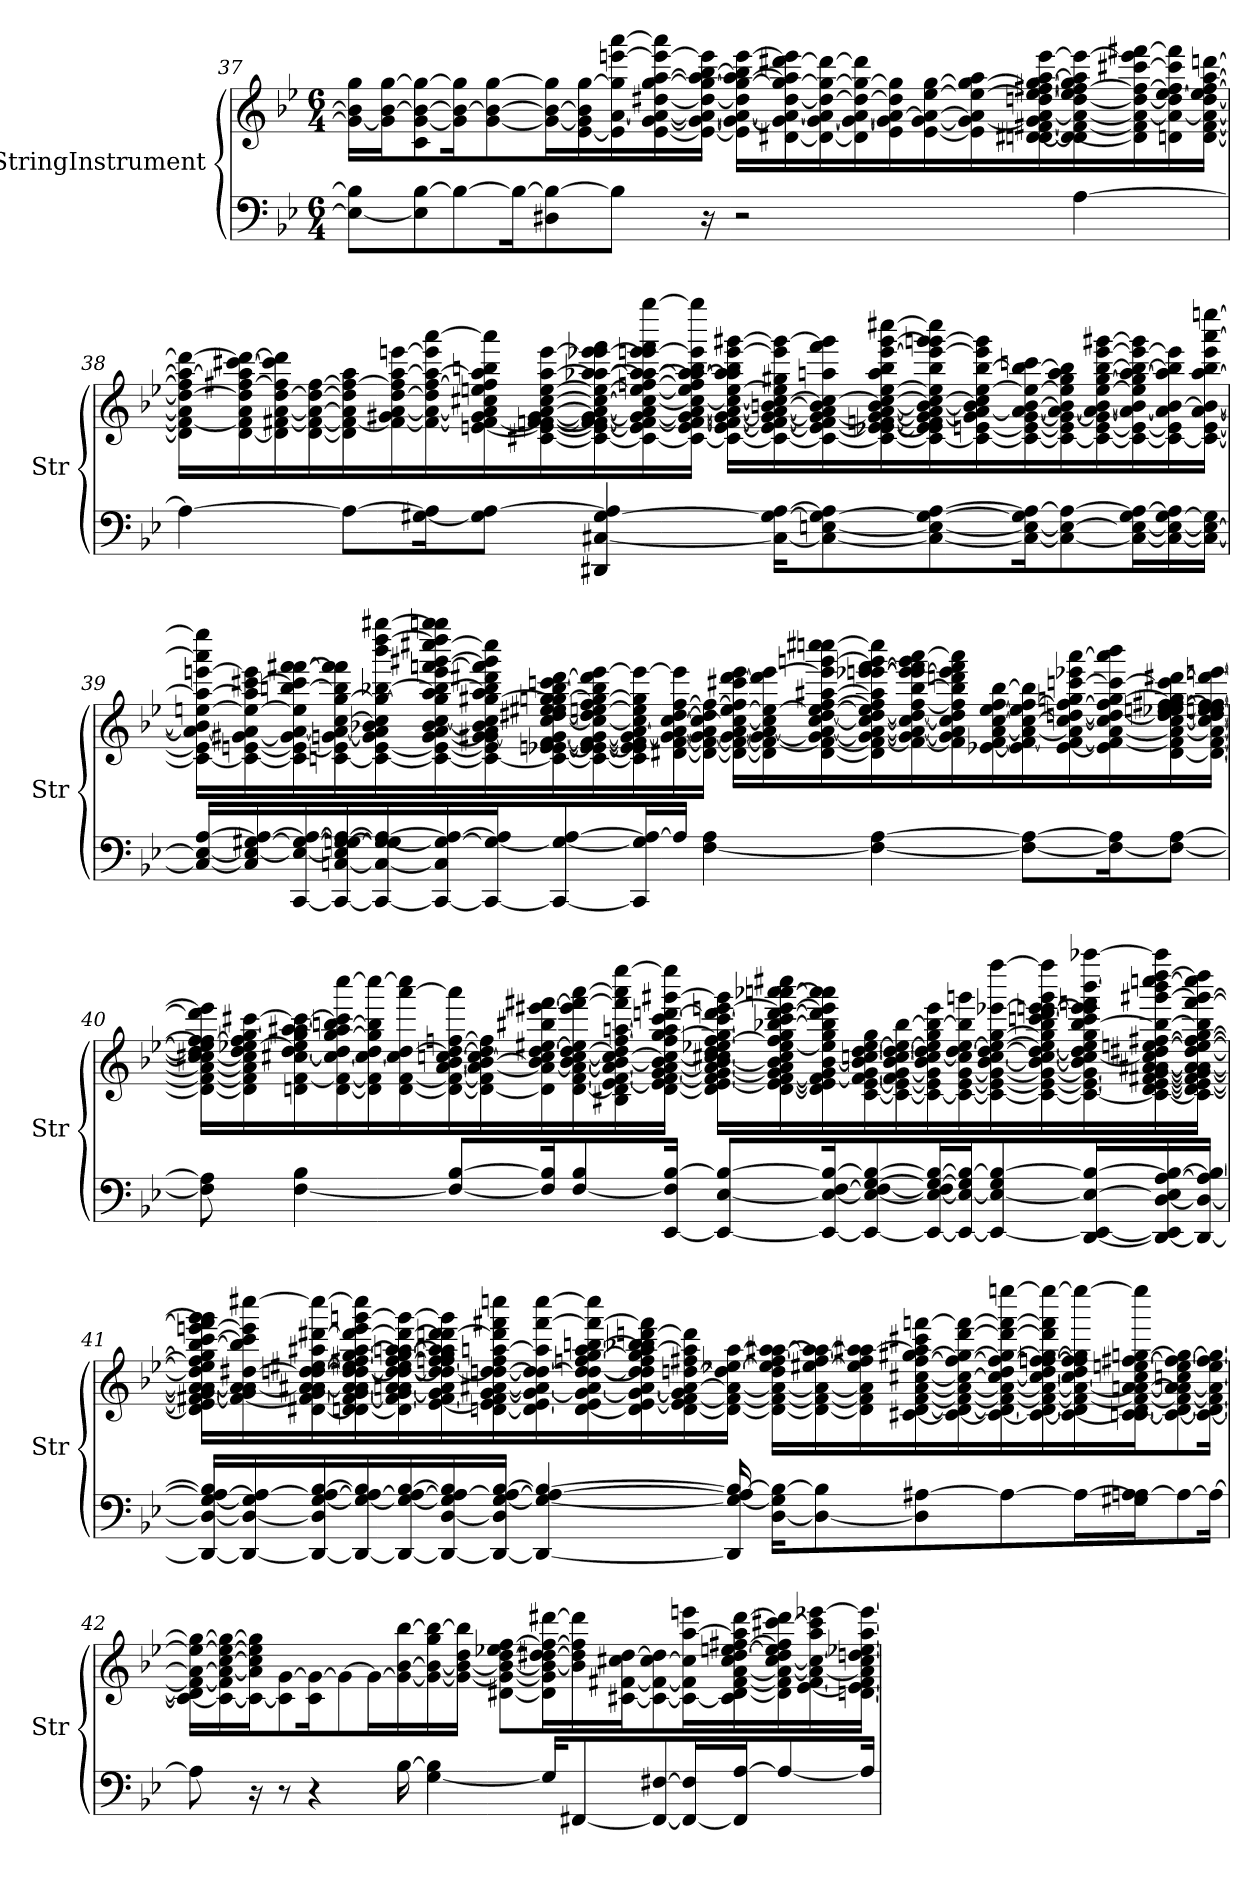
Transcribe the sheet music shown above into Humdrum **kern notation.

**kern	**kern
*part2	*part1
*staff2	*staff1
*I"StringInstrument	*I"StringInstrument
*I'Str	*I'Str
!!LO:LB:g=z
*clefF4	*clefG2
*k[b-e-]	*k[b-e-]
*M6/4	*M6/4
=37	=37
8E-\_ 8B-\]L	16g\_ 16b-\] 16gg\LL
.	16g\] [16b-\ [16gg\J
8E-\] [8B-\	8c\ [8g\ 8b-\_ 8gg\_
8B-\_	16g\] 16b-\_ 16gg\]K
.	[8g\ 8b-\_ [8gg\
16B-\K_	.
8D#X\ 8B-\_	16g\_ 16b-\_ 16gg\]L
.	[16e-\ 16g\] 16b-\] [16gg\
8B-\J]	16e-\] [16a\ 16gg\] [16eeen\ [16aaa\
.	[16e-\ [16g\ 16a\_ [16dd#X\ [16gg\ [16aa\ 16eee\_ 16aaa\]
16r	16e-\_ 16g\_ 16a\_ 16dd#\_ 16gg\_ 16aa\] [16bb-\ 16eee\]JJ
2r	16e-\] 16g\_ 16a\_ 16dd#\] 16gg\_ [16aa\ 16bb-\] [16eee\LL
.	[16d#X\ 16g\] 16a\_ [16dd#\ 16gg\_ 16aa\] [16ddd#X\ 16eee\]
.	16d#\_ [16g\ 16a\] 16dd#\_ 16gg\_ 16ddd#\_
.	16d#\] 16g\_ [16a\ 16dd#\_ 16gg\_ 16ddd#\]
.	16e-\ 16g\] 16a\_ 16dd#\] 16gg\]
.	[16e-\ [16g\ 16a\_ [16ee-\ [16gg\
.	16e-\] 16g\_ 16a\] 16ee-\_ 16gg\_ 16aa\
.	[16dn\ [16d#X\ [16f#X\ 16g\] [16a\ [16ddn\ 16ee-\_ 16ff#X\ 16gg\_ [16aa\ [16eee\
[4A\	16d\_ 16d#\] 16f#\_ 16a\_ 16dd\_ 16ee-\] [16ff#\ 16gg\] 16aa\] 16eee\_
.	16d\] 16f#\] 16a\_ 16dd\_ 16ff#\_ [16ccc#X\ 16eee\] [16fff#X\
.	16dn\ 16a\_ 16dd\] [16ee-\ 16ff#\] 16ccc#\] 16fff#\]
.	[16d\ [16f#\ 16a\_ [16dd\ 16ee-\] [16ff#\ [16aa\ [16dddn\JJ
!!LO:LB:g=z
=38	=38
4A\_	16d\] 16f#\_ 16a\] 16dd\_ 16ff#\] 16aa\_ 16ddd\_LL
.	[16d\ 16f#\] 16a\ 16dd\] [16ff#X\ 16aa\] [16ccc#X\ 16ddd\_
.	16d\] [16f#X\ [16a\ [16dd\ 16ff#\] 16ccc#\] 16ddd\]
.	[16d\ 16f#\_ 16a\_ 16dd\_ [16ff#\
8A\L_	16d\] 16f#\_ 16a\] 16dd\] 16ff#\_ 16aa\
.	16f#\_ 16g#X\ [16a\ [16dd\ 16ff#\] [16aa\ [16eeen\
[16G#X\ 16A\]K	16f#\_ 16a\_ 16dd\] [16ff#\ 16aa\_ 16eee\] [16aaa\
8G#\] [8A\J	[16en\ 16f#\_ 16g#\ 16a\] 16cc#X\ 16een\ 16ff#\] 16aa\] 16bbn\ 16aaa\]
.	[16c#X\ 16e\_ [16fn\ 16f#\_ [16g#\ [16a\ [16cc#\ [16ee\ [16aa\ [16eee\
4DD#X/ [4C#X/ [4G#/ 4A/]	16c#\_ 16e\_ 16f\_ 16f#\] 16g#\_ 16a\_ 16cc#\_ 16ee\_ [16aa-X\ 16aa\_ [16eee-X\ 16eee\] 16fff\
.	16c#\_ 16e\] 16f\_ 16g#\_ 16a\] 16cc#\_ 16ee\_ [16ffn\ 16aa-\_ 16aa\_ 16eee-\] [16eeen\ 16fff\ [16gggg\
.	16c#\_ 16e\ 16f\_ 16g#\_ [16a\ 16cc#\_ 16ee\] 16ff\] 16aa-\_ 16aa\_ 16bb\ 16eee\] 16gggg\]JJ
.	16c#\_ [16e\ 16f\_ 16g#\_ 16a\_ 16cc#\_ [16ee\ 16aa-\] 16aa\] 16bb\ [16eee\ [16ggg#X\LL
16C#\_ 16G#\_ [16A\KL	16c#\_ 16e\_ 16f\_ 16g#\_ 16a\_ [16bn\ 16cc#\_ 16ee\] 16gg#X\ 16eee\] 16ggg#\_
8C#\_ [8En\ 8G#\_ 8A\]	16c#\_ 16e\_ 16f\] 16g#\_ 16a\] 16b\] 16cc#\_ 16aan\ 16fff\ 16ggg#\]
.	16c#\_ [16e-X\ 16e\_ [16fn\ 16g#\_ [16a\ [16b\ 16cc#\_ [16ee\ 16aa\ 16bb\ [16eee\ [16ggg#\ [16cccc#X\
8C#\_ 8E\_ 8G#\_ [8A\	16c#\_ 16e-\] 16e\] 16f\] 16g#\_ 16a\] 16b\_ 16cc#\_ 16ee\] 16bb\ 16eee\_ [16gggn\ 16ggg#\] 16cccc#\]
.	16c#\_ [16en\ 16g#\] [16a\ 16b\] 16cc#\] [16ee\ [16bb\ 16eee\] 16ggg\]
16C#\_ 16E\_ 16G#\] 16A\_K	16c#\_ 16e\_ [16g#\ 16a\_ [16b\ 16ee\_ 16bb\_ 16cccn\
8C#\_ 8E\_ 8A\_	16c#\_ 16e\] 16g#\_ 16a\_ 16b\] 16ee\] 16gg#\ 16aa\ 16bb\]
.	16c#\_ [16e\ 16g#\] 16a\_ [16b\ [16ee\ [16gg#\ [16bb\ [16eee\ [16ggg#X\
16C#\_ 16E\_ 16G#\ 16A\_L	16c#\_ 16e\_ 16a\_ 16b\] 16ee\] 16gg#\] [16aa\ 16bb\_ 16eee\_ 16ggg#\]
16C#\_ 16E\_ [16G#\ 16A\]	16c#\_ 16e\] 16a\] [16b\ 16aa\] 16bb\] 16eee\]
16C#\_ 16E\_ 16G#\]JJ	16c#\_ [16e\ [16a\ 16b\_ [16aa\ 16bb\ 16eee\ [16aaa\ [16eeeen\JJ
!!LO:LB:g=z
=39	=39
16C#/_ 16E/_ [16A/LL	16c#\_ 16e\] 16a\_ 16b\] [16een\ 16aa\_ [16eeen\ 16aaa\] 16eeee\]LL
16C#/] 16E/_ [16G#X/ 16A/_	16c#\_ [16en\ [16g#X\ 16a\] 16ee\_ 16aa\] [16ccc#X\ 16eee\]
[16CC/ 16E/_ 16G#/_ 16A/_	16c#\] 16e\_ 16g#\] [16a\ 16ee\] [16bbn\ 16ccc#\] [16fff\ [16fff#X\
16CC/_ [16Cn/ 16E/] [16Gn/ 16G#/_ 16A/_	[16cn\ 16e\] [16gn\ 16a\_ [16cc\ [16gg\ 16bb\] 16fff\] 16fff#\]
16CC/_ 16C/_ 16G/_ 16G#/] 16A/_	16c\_ [16e\ 16g\] 16a\] 16b-X\ 16cc\] 16gg\_ [16bb-X\ 16bbb-\ [16dddd\ [16gggg#X\
16CC/_ 16C/] 16G/_ 16A/_	16c\_ 16e\_ [16g\ 16a\ [16b-\ [16cc\ 16gg\] 16aa\ 16bb-\_ 16eee\ [16fffn\ [16ggg#X\ [16cccc#X\ 16dddd\] 16ggggn\ 16gggg#\]
16CC/_ 16G/_ 16A/]J	16c\_ 16e\] 16g\] [16g#X\ 16a\ 16b-\] 16cc\] [16gg#X\ 16aa\ 16bb-\] 16ddd#X\ 16fff\] 16ggg#\] 16cccc#\]
8CC/_ 8G/_ [8A/	16c\_ [16e-X\ [16en\ [16f\ 16g#\_ [16cc\ [16dd#X\ 16ee\ 16ee#X\ 16ggn\ 16gg#\_ [16bb-\ 16cccn\ [16ddd#\
.	16c\_ 16e-\_ 16e\_ 16f\_ 16g#\_ 16cc\_ 16dd#\] [16een\ 16ff\ 16gg#\_ 16bb-\] 16ddd#\] [16eee\
16CC/] 16G/] 16A/_L	16c\] 16e-\] 16e\] 16f\] 16g#\_ [16a\ 16cc\] 16ee\] 16gg#\] 16eee\_
16A/JJ]	[16d#X\ [16f\ 16g#\_ 16a\_ [16cc\ [16dd#\ [16ff\ 16eee\]
[4F\ 4A\	16d#\_ 16f\_ 16g#\_ 16a\] 16cc\_ 16dd#\] 16ff\_JJ
.	16d#\_ 16f\_ 16g#\_ [16a\ 16cc\_ [16ee\ 16ff\] 16ccc#X\ [16ddd#\ 16eee\LL
.	16d#\] 16f\_ 16g#\_ 16a\_ 16cc\] 16ee\_ 16ddd#\] [16eee\
.	[16d#\ 16f\_ 16g#\_ 16a\_ [16cc\ [16dd#\ 16ee\_ [16ff\ [16aa#X\ 16eee\] [16gggn\ 16ccccn\ [16cccc#X\
4F\_ [4A\	16d#\] 16f\_ 16g#\_ 16a\_ 16cc\_ 16dd#\_ 16ee\] 16ff\] 16aa#\] [16eee-X\ [16eeen\ [16fff\ 16ggg\] 16cccc#\]
.	16f\_ 16g#\_ 16a\_ 16cc\_ 16dd#\_ [16ff\ [16bb-\ 16eee-\] 16eee\_ 16fff\] 16ggg\ [16aaa\
.	16f\] 16g#\] 16a\] 16cc\] 16dd#\] 16ff\] 16bb-\] 16dddn\ 16eee\] 16fff\ 16aaa\]
.	[16e-X\ [16f\ [16a\ [16cc\ [16ee\ 16ff\ [16bb-\
8F\_ 8A\_L	16e-\] 16f\_ 16a\_ 16cc\_ 16ee\] [16ff\ 16bb-\]
.	[16e-\ 16f\_ 16a\] 16cc\_ [16ddn\ 16ff\_ 16ggn\ [16cccn\ 16eee-X\ [16aaa\
16F\_ 16A\]K	16e-\] 16f\_ [16a\ 16cc\] 16dd\_ 16ff\] [16gg\ 16ccc\_ 16aaa\] 16bbb-\
8F\_ [8A\J	[16d#\ 16f\] 16a\_ [16cc\ 16dd\] [16ee-X\ 16een\ [16ff\ [16ff#X\ 16gg\] 16ccc\] [16ddd#X\
.	16d#\_ [16f\ 16a\_ 16cc\_ [16dd\ 16ee-\] [16een\ 16ff\] 16ff#\_ 16ddd#\_ [16eeen\JJ
!!LO:LB:g=z
=40	=40
8F\] 8A\]	16d#\_ 16f\_ 16a\_ 16cc\_ 16cc#X\ 16dd\] 16ee\] 16ff\ 16ff#\_ 16ddd#\] 16eee\]LL
.	16d#\] 16f\] 16a\] 16cc\] 16dd\ [16ee-X\ 16ff#\] [16gg\ [16ccc#X\
[4F\ 4B-\	16dn\ [16f\ [16cc#X\ [16dd\ 16ee-\] 16gg\] 16aa\ [16aa#X\ 16ccc#\_
.	[16d\ 16f\_ 16cc#\_ 16dd\] [16gg\ 16aa#\] [16bbn\ 16ccc#\] [16cccc\
.	16d\] 16f\] 16cc#\_ 16dd\ 16gg\] 16bb\] 16cccc\_
.	[16d\ [16f\ 16cc#\] [16dd\ [16aaa\ 16cccc\]
8F/_ [8B-/L	16d\_ 16f\_ [16a\ [16b-\ [16ccn\ 16dd\_ [16ffn\ 16aaa\]
.	16d\_ 16f\] 16a\_ 16b-\_ 16cc\_ 16dd\] 16ff\]
16F/] 16B-/]K	16d\] 16a\_ 16b-\] 16cc\] [16dd\ [16ee#X\ 16bb#X\ [16eee#X\ [16fff#X\
[8F/ 8B-/	[16d\ [16f\ 16a\_ [16b-\ [16cc\ 16dd\_ 16ee#\] 16eee#\] 16fff#\_ [16aaa\
.	16B#X\ 16d\] [16e-\ 16f\_ 16a\_ 16b-\_ 16cc\_ 16dd\] [16ff\ [16aan\ 16fff#\] 16aaa\] [16eeee-\
[16EE-/ 16F/] [16B-/Jk	[16d\ 16e-\] 16f\_ [16g\ 16a\_ 16b-\] 16cc\_ 16ff\] [16gg\ 16aa\] [16ccc#\ [16dddn\ [16ggg#X\ 16eeee-\]JJ
8EE-/_ [8E-/ 8B-/_L	16d\] [16e-\ 16f\_ 16g\_ 16a\_ [16b-\ 16cc\] [16cc#X\ 16dd\ [16ee-X\ [16ff\ 16gg\_ 16ccc#\_ 16ddd\] [16eeen\ 16ggg#\]LL
.	[16d\ 16e-\_ 16f\_ 16g\] 16a\] 16b-\] 16cc#\] 16ee-\_ 16ff\] 16gg\] [16bb-X\ 16ccc#\] [16ddd\ 16eee\_ [16aaa-X\ [16aaan\ 16cccc#X\
16EE-/_ 16E-/_ [16F/ 16B-/_K	16d\] 16e-\] 16f\_ 16g\ [16b-\ 16ee-\] 16gg\ 16bb-\] 16ddd\] 16eee\] 16aaa-\] 16aaa\]
8EE-/_ 8E-/_ 8F/_ [8G/ 8B-/_	[16c\ [16e-\ 16f\_ [16g\ 16b-\_ [16ccn\ [16dd\ [16ee-\ 16gg\
.	16c\_ 16e-\_ 16f\] 16g\_ 16b-\_ 16cc\_ 16dd\_ 16ee-\_ [16bb-\
16EE-/_ 16E-/_ 16F/] 16G/_ 16B-/_L	16c\_ 16e-\] 16g\] 16b-\] 16cc\_ 16dd\] 16ee-\] 16gg\ 16bb-\_ 16eee\
16EE-/_ 16E-/_ 16G/] 16B-/_J	16c\_ [16e-\ [16g\ 16cc\] [16dd\ [16ee-\ 16bb-\] 16gggn\
8EE-/_ 8E-/_ 8G/ 8B-/_	16c\_ 16e-\_ 16g\_ [16b-\ [16cc\ 16dd\_ 16ee-\_ [16gg\ [16eee-X\ [16ffff\
.	16c\_ 16e-\_ 16g\_ 16b-\_ 16cc\_ 16dd\_ 16ee-\_ 16gg\] 16bb-\ [16cccn\ 16ddd\ 16eee-\_ [16eeen\ 16ggg\ 16ffff\]
[16DD/ 16EE-/_ 16E-/_ 16B-/_L	16c\_ 16e-\_ 16g\_ 16b-\] 16cc\_ 16dd\] 16ee-\] 16gg\ [16bb-\ 16ccc\] 16eee-\] 16eee\] 16fffn\ [16bbb-\ [16aaaa-X\
16DD/_ 16EE-/] [16D/ 16E-/] [16A/ 16B-/_	16c\_ [16d\ 16e-\_ [16f#X\ 16g\_ [16a\ [16a#X\ 16cc\] 16dd#X\ [16een\ [16ff#X\ 16bb-\_ [16ggg#X\ 16bbb-\] [16ccccn\ [16dddd\ 16aaaa-\]
16DD/_ 16D/_ 16A/_ 16B-/_JJ	16c\] 16d\_ 16e-\_ 16f#\] 16g\_ 16a\] 16a#\_ [16dd#\ 16ee\_ 16ff#\_ [16gg\ 16bb-\] [16fff\ 16ggg#\_ 16cccc\] 16dddd\]JJ
!!LO:LB:g=z
=41	=41
16DD/_ 16D/_ [16G/ 16A/_ 16B-/]LL	16d\] 16e-\] [16f#X\ 16g\_ [16a\ 16a#\_ 16dd#\] 16ee\] 16ff#\] 16gg\] [16bb-\ [16ccc\ [16eeen\ 16fff\] 16ggg\ 16ggg#\]LL
16DD/_ 16D/_ 16G/] 16A/_	16f#\_ 16g\] 16a\_ 16a#\] [16dd#X\ 16bb-\] 16ccc\] 16eee\] [16cccc#X\
16DD/_ 16D/] [16G/ 16A/_ [16B-/	[16d#X\ 16f#\] [16g\ 16a\_ [16a#X\ [16ddn\ 16dd#\_ [16ee#X\ 16aa#X\ [16ddd#X\ 16cccc#\_
16DD/_ 16G/_ 16A/_ 16B-/]	16dn\ 16d#\_ [16f#\ 16g\_ 16a\] 16a#\_ 16dd\_ 16dd#\_ 16ee#\_ 16ff#X\ [16gg\ [16aa#\ 16ddd#\_ 16eee\ [16gggn\ 16cccc#\]
16DD/_ 16G/_ 16A/_ [16B-/	16d#\] 16f#\_ 16g\_ 16an\ 16a#\_ 16dd\_ 16dd#\_ 16ee#\] [16ff#\ 16gg\_ [16aan\ 16aa#\_ 16ddd#\_ 16ggg\_
16DD/_ [16D/ 16G/] 16A/_ 16B-/]	[16e-\ 16f#\_ 16g\] 16a#\] 16dd\] 16dd#\_ [16ffn\ 16ff#\] 16gg\] 16aa\] 16aa#\] [16dddn\ 16ddd#\] 16ggg\]
16DD/_ 16D/] [16G/ 16A/_ [16B-/JJ	[16dn\ 16e-\] 16f#\] [16g\ [16a#X\ [16ddn\ 16dd#\_ 16ff\] [16aan\ 16ddd\] 16fff#X\ 16ccccn\
4DD/_ 4G/_ 4A/_ 4B-/_	16d\] [16e-\ 16g\_ 16a#\_ 16dd\_ 16dd#\_ 16aa\] [16fff#\ [16cccc\
.	[16d\ 16e-\] 16g\_ 16a#\_ 16dd\_ 16dd#\_ [16ffn\ [16gg\ [16aa\ [16bbn\ 16fff#\_ 16cccc\]
.	16d\] [16e-\ 16g\_ 16a#\_ 16dd\] 16dd#\] 16ff\] 16gg\] 16aa\_ 16bb-X\ 16bb\] [16dddn\ 16fff#\]
.	[16d\ 16e-\] [16f#\ 16g\] 16a#\_ [16ddn\ 16ff#X\ 16aa\] 16ddd\]
16DD/] 16G/_ 16A/] 16B-/_	16d\_ 16f#\_ 16a#\_ 16dd\_ [16ee-X\ [16aa\JJ
[16D\ 16G\] 16B-\_KL	16d\_ 16f#\_ 16a#\_ 16dd\] 16ee-\] [16ff#\ 16aa\_ [16aa#X\LL
8D\_ 8B-\]	16d\_ 16f#\_ 16a#\_ [16ee#X\ 16ff#\_ 16aa\_ 16aa#\]
.	16d\] 16f#\] 16a#\] 16ee#\] 16ff#\] 16aa\] [16aa#X\
8D\] [8A#X\	[16c#X\ [16d\ [16f#\ [16a#\ [16cc#X\ [16ff#\ [16gg#X\ 16aa#\] 16ccc#X\ [16fffn\
.	16c#\_ 16d\_ 16f#\_ 16a#\_ 16cc#\_ 16ff#\_ 16gg#\_ [16ddd\ 16fff\_
8A#\_	16c#\_ 16d\_ 16f#\_ 16a#\_ 16cc#\_ 16dd\ 16ff#\_ 16gg#\_ 16ddd\_ 16fff\_ [16eeeen\
.	16c#\_ 16d\_ 16f#\_ 16a#\_ 16cc#\_ [16dd\ [16ffn\ 16ff#\_ 16gg#\_ 16ddd\] 16fff\] 16eeee\_
16A#\L_	16c#\_ 16d\] 16f#\_ 16a#\_ 16cc#\_ 16dd\] 16ff\] 16ff#\] 16gg#\] 16eeee\_
16G#X\ [16An\ 16A#\]J	[16cn\ 16c#\] [16d\ 16f#\_ [16an\ 16a#\_ 16cc#\] [16een\ [16ff#X\ [16ggn\ 16eeee\]J
8A\_	8c\_ 8d\_ 8f#\_ 8a\_ 8a#\] 8ccn\ 8ee\_ 8ff#\_ 8gg\_
16A\Jk_	16c\_ 16d\_ 16f#\_ 16a\_ 16ee\_ 16ff#\] 16gg\_Jk
!!LO:PB:g=z
=42	=42
8A\]	16c\_ 16d\] 16f#\_ 16a\_ 16ee\_ 16gg\_LL
.	16c\_ 16f#\] 16a\_ [16cc\ 16ee\_ 16gg\_
16r	16c\_ 16a\] 16cc\] 16ee\] 16gg\]J
8r	8c\] [8g\
4r	16c\ 16g\_K
.	8g\_
.	16g\L_
[16B-\	16g\_ [16b-\ [16bb-\
[4G\ 4B-\]	16g\_ 16b-\_ 16gg\ 16bb-\_
.	16g\_ 16b-\_ 16dd\ 16bb-\]JJ
.	[8d#X\ 8g\_ 8b-\_ [8dd\ 8ee-X\ [8ff\L
16G/KL]	16d#\] 16g\] 16b-\_ 16dd\] [16dd#X\ 16ff\_ [16ddd#X\L
[8FF#X/	16b-\] 16dd#\] 16ff\] 16ddd#\]
.	[16c#X\ [16f#X\ 16cc#X\ [16dd#\J
8FF#/_ [8F#X/	8c#\_ 8f#\_ [8cc#\ 8dd#\]
16FF#/_ 16F#/]L	16c#\_ 16f#\] 16cc#\] [16aa\ 16eeen\L
16FF#/] [16A/J	16c#\] [16d#\ [16f#\ [16a\ 16cc#\ [16dd#\ [16een\ [16ff#X\ 16aa\] [16ddd#\
8A/_	16d#\] 16f#\] 16a\_ [16cc#\ 16dd#\] 16ee\] 16ff#\] [16ccc#X\ 16ddd#\]
.	[16e-\ [16f#\ 16a\_ 16cc#\_ 16aa\ 16ccc#\] [16eee-X\
16A/Jk]	[16dn\ 16e-\] 16f#\_ 16a\] 16cc#\_ 16ddn\ [16ee-X\ [16aa\ 16eee-\_JJ
=	=
*-	*-
